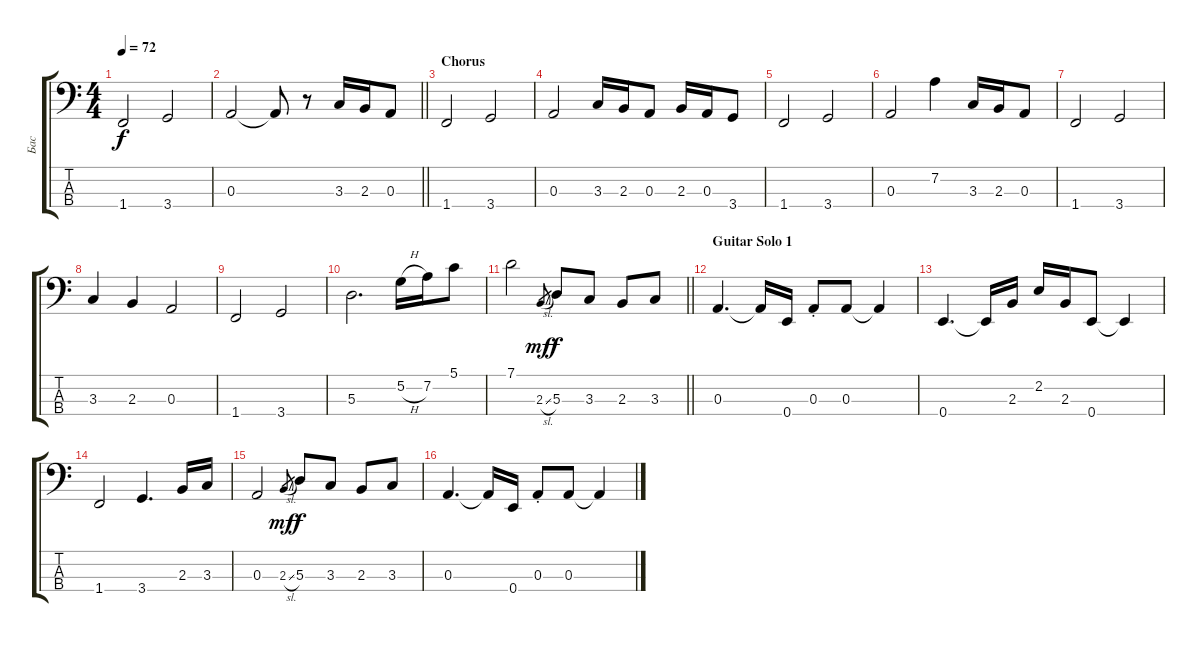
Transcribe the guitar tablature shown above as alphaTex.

\track ("Бас" "Бас") {instrument electricbassfinger}
\staff {score tabs}
\tuning (G2 D2 A1 E1) {hide}
\ts (4 4)
\tempo 72
\clef f4
\ks c
1.4.2{dy f} 3.4.2 |
\barLineRight lightlight
0.3.2 0.3{t}.8 r.8 3.3.16 2.3.16 0.3.8 |
\section ("" "Chorus")
1.4.2 3.4.2 |
0.3.2 3.3.16 2.3.16 0.3.8 2.3.16 0.3.16 3.4.8 |
1.4.2 3.4.2 |
0.3.2 7.2.4 3.3.16 2.3.16 0.3.8 |
1.4.2 3.4.2 |
3.3.4 2.3.4 0.3.2 |
1.4.2 3.4.2 |
5.3.2{d} 5.2{h}.16 7.2.16 5.1.8 |
\barLineRight lightlight
7.1.2 2.3{sl}.8{gr dy mf} 5.3.8{dy f} 3.3.8 2.3.8 3.3.8 |
\section ("" "Guitar Solo 1")
0.3.4{d} 0.3{t}.16 0.4.16 0.3{st}.8 0.3.8 0.3{t}.4 |
0.4.4{d} 0.4{t}.16 2.3.16 2.2.16 2.3.16 0.4.8 0.4{t}.4 |
1.4.2 3.4.4{d} 2.3.16 3.3.16 |
0.3.2 2.3{sl}.8{gr dy mf} 5.3.8{dy f} 3.3.8 2.3.8 3.3.8 |
0.3.4{d} 0.3{t}.16 0.4.16 0.3{st}.8 0.3.8 0.3{t}.4
